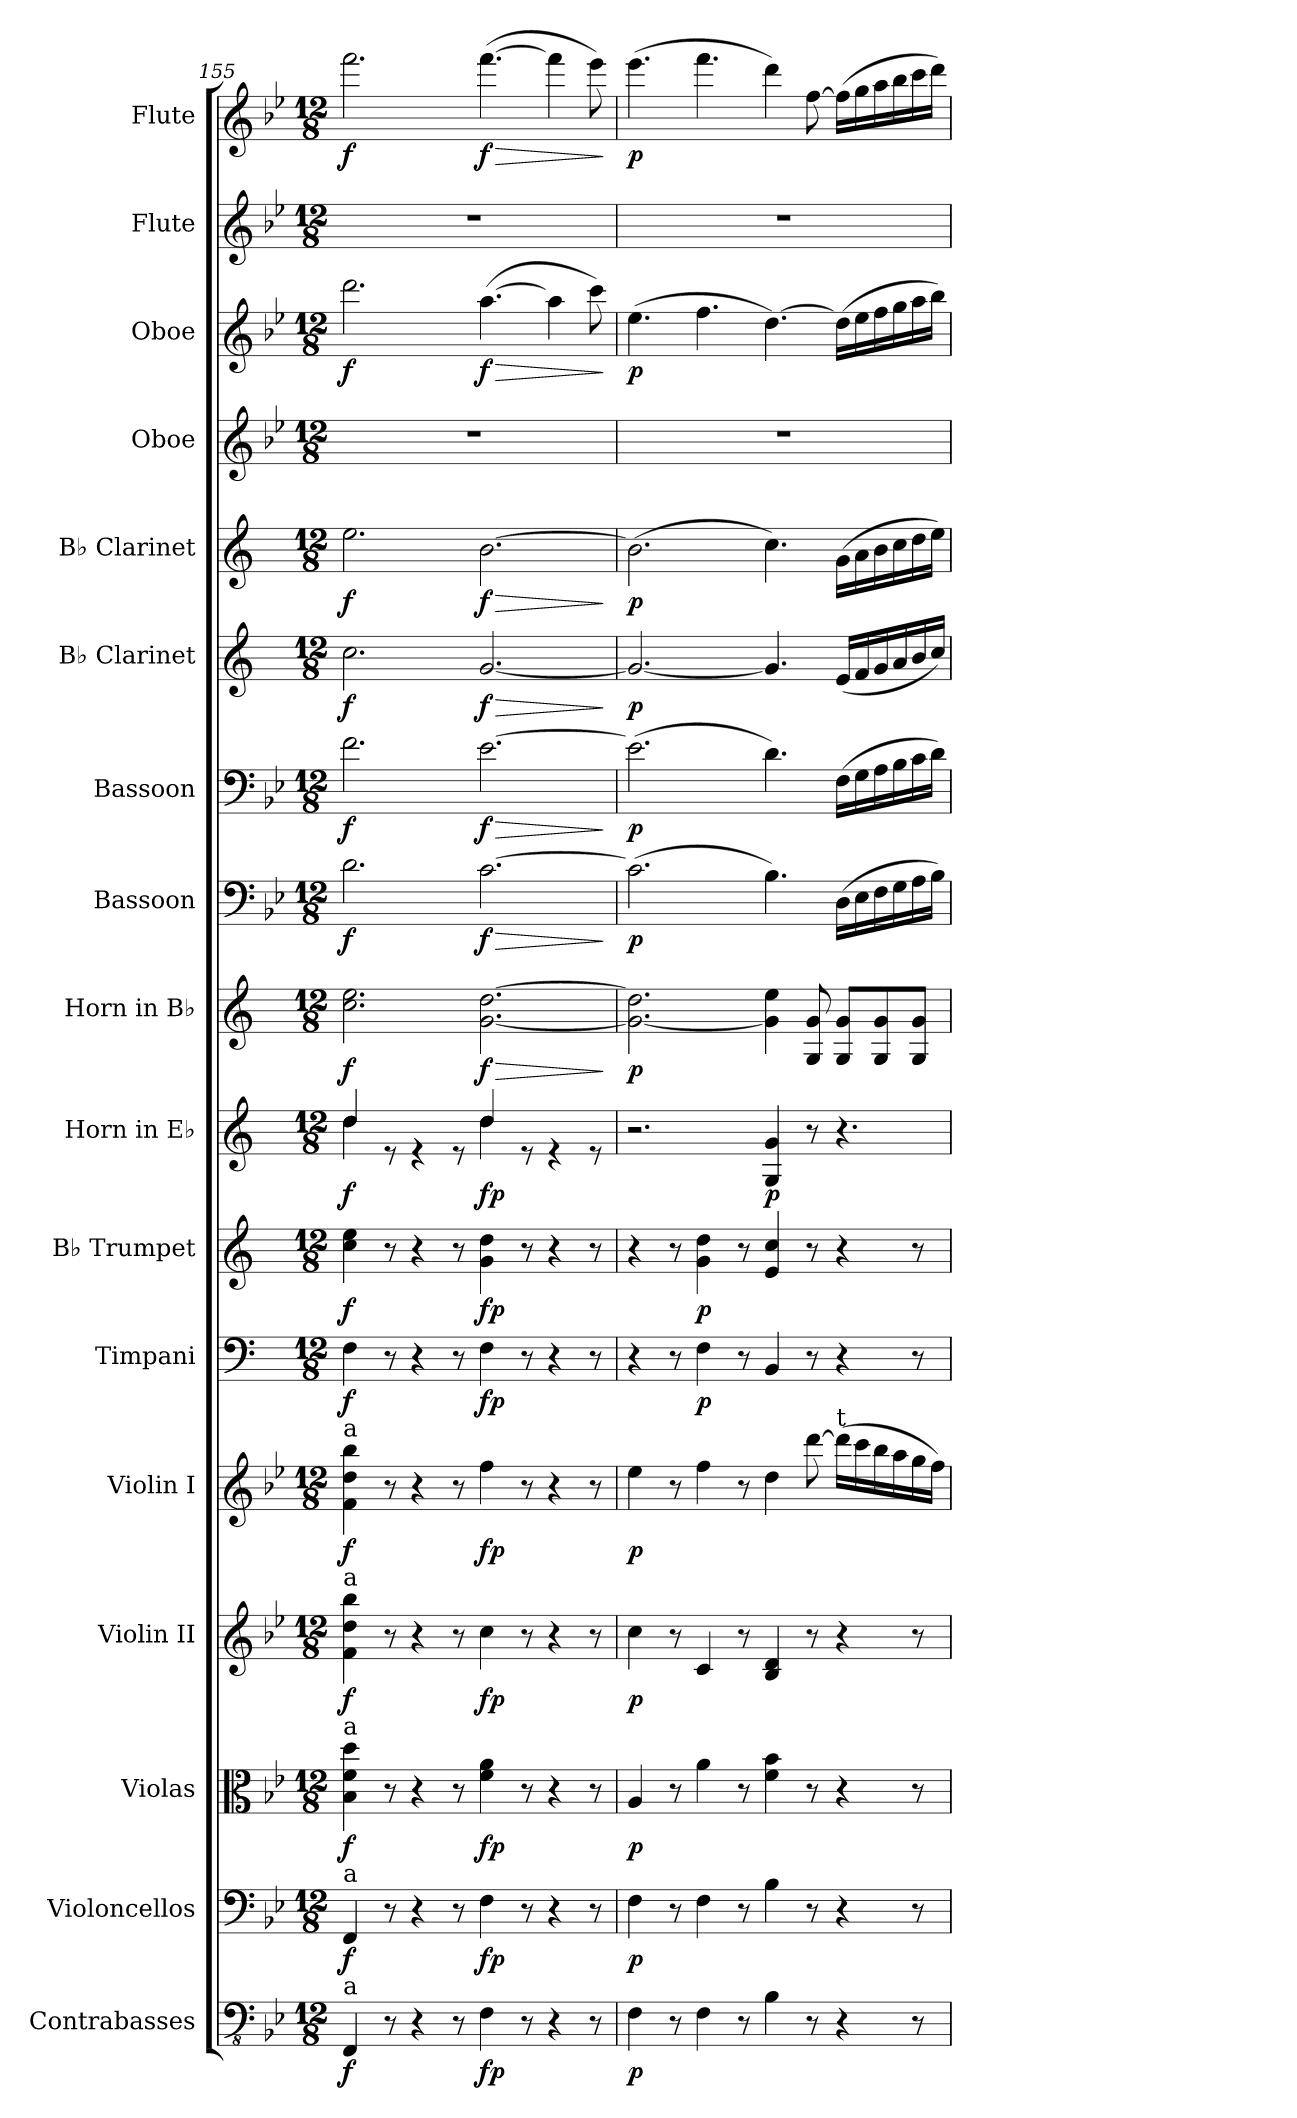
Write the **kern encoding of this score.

**kern	**dynam	**kern	**dynam	**kern	**dynam	**kern	**dynam	**kern	**dynam	**kern	**dynam	**kern	**dynam	**kern	**dynam	**kern	**dynam	**kern	**dynam	**kern	**dynam	**kern	**dynam	**kern	**dynam	**kern	**kern	**dynam	**kern	**kern	**dynam
*part17	*part17	*part16	*part16	*part15	*part15	*part14	*part14	*part13	*part13	*part12	*part12	*part11	*part11	*part10	*part10	*part9	*part9	*part8	*part8	*part7	*part7	*part6	*part6	*part5	*part5	*part4	*part3	*part3	*part2	*part1	*part1
*staff17	*staff17	*staff16	*staff16	*staff15	*staff15	*staff14	*staff14	*staff13	*staff13	*staff12	*staff12	*staff11	*staff11	*staff10	*staff10	*staff9	*staff9	*staff8	*staff8	*staff7	*staff7	*staff6	*staff6	*staff5	*staff5	*staff4	*staff3	*staff3	*staff2	*staff1	*staff1
*I"Contrabasses	*	*I"Violoncellos	*	*I"Violas	*	*I"Violin II	*	*I"Violin I	*	*I"Timpani	*	*I"B♭ Trumpet	*	*I"Horn in E♭	*	*I"Horn in B♭	*	*I"Bassoon	*	*I"Bassoon	*	*I"B♭ Clarinet	*	*I"B♭ Clarinet	*	*I"Oboe	*I"Oboe	*	*I"Flute	*I"Flute	*
*I'Cbs.	*	*I'Vcs.	*	*I'Vlas.	*	*I'Vln II.	*	*I'Vln I.	*	*I'Timp.	*	*I'B♭ Tpt.	*	*	*	*	*	*I'Bsn.	*	*I'Bsn.	*	*I'B♭ Cl.	*	*I'B♭ Cl.	*	*I'Ob.	*I'Ob.	*	*I'Fl.	*I'Fl.	*
*clefFv4	*	*clefF4	*	*clefC3	*	*clefG2	*	*clefG2	*	*clefF4	*	*clefG2	*	*clefG2	*	*clefG2	*	*clefF4	*	*clefF4	*	*clefG2	*	*clefG2	*	*clefG2	*clefG2	*	*clefG2	*clefG2	*
*	*	*	*	*	*	*	*	*	*	*	*	*ITrd1c2	*	*ITrd5c9	*	*ITrd1c2	*	*	*	*	*	*ITrd1c2	*	*ITrd1c2	*	*	*	*	*	*	*
*k[b-e-]	*	*k[b-e-]	*	*k[b-e-]	*	*k[b-e-]	*	*k[b-e-]	*	*k[]	*	*k[b-e-]	*	*k[b-e-a-]	*	*k[b-e-]	*	*k[b-e-]	*	*k[b-e-]	*	*k[b-e-]	*	*k[b-e-]	*	*k[b-e-]	*k[b-e-]	*	*k[b-e-]	*k[b-e-]	*
*M12/8	*	*M12/8	*	*M12/8	*	*M12/8	*	*M12/8	*	*M12/8	*	*M12/8	*	*M12/8	*	*M12/8	*	*M12/8	*	*M12/8	*	*M12/8	*	*M12/8	*	*M12/8	*M12/8	*	*M12/8	*M12/8	*
=155	=155	=155	=155	=155	=155	=155	=155	=155	=155	=155	=155	=155	=155	=155	=155	=155	=155	=155	=155	=155	=155	=155	=155	=155	=155	=155	=155	=155	=155	=155	=155
*	*	*	*	*	*	*	*	*	*	*	*	*	*	*^	*	*	*	*	*	*	*	*	*	*	*	*	*	*	*	*	*
!	!	!	!	!	!	!	!	!LO:TX:a:t=a	!	!	!	!	!	!	!	!	!	!	!	!	!	!	!	!	!	!	!	!	!	!	!	!
!	!	!	!	!	!	!LO:TX:a:t=a	!	!	!	!	!	!	!	!	!	!	!	!	!	!	!	!	!	!	!	!	!	!	!	!	!	!
!	!	!	!	!LO:TX:a:t=a	!	!	!	!	!	!	!	!	!	!	!	!	!	!	!	!	!	!	!	!	!	!	!	!	!	!	!	!
!	!	!LO:TX:a:t=a	!	!	!	!	!	!	!	!	!	!	!	!	!	!	!	!	!	!	!	!	!	!	!	!	!	!	!	!	!	!
!LO:TX:a:t=a	!	!	!	!	!	!	!	!	!	!	!	!	!	!	!	!	!	!	!	!	!	!	!	!	!	!	!	!	!	!	!	!
!	!LO:DY:b	!	!LO:DY:b	!	!LO:DY:b	!	!LO:DY:b	!	!LO:DY:b	!	!LO:DY:b	!	!LO:DY:b	!	!	!LO:DY:b	!	!LO:DY:b	!	!LO:DY:b	!	!LO:DY:b	!	!LO:DY:b	!	!LO:DY:b	!	!	!LO:DY:b	!	!	!LO:DY:b
4FFF/	f	4FF/	f	4B-\ 4f\ 4dd\	f	4f\ 4dd\ 4bb-\	f	4f\ 4dd\ 4bb-\	f	4F\	f	4b-\ 4dd\	f	4f/	4f\	f	2.b-\ 2.dd\	f	2.d\	f	2.f\	f	2.b-\	f	2.dd\	f	1.r	2.ddd\	f	1.r	2.fff\	f
8r	.	8r	.	8r	.	8r	.	8r	.	8r	.	8r	.	8re	2ryy	.	.	.	.	.	.	.	.	.	.	.	.	.	.	.	.	.
4r	.	4r	.	4r	.	4r	.	4r	.	4r	.	4r	.	4re	.	.	.	.	.	.	.	.	.	.	.	.	.	.	.	.	.	.
8r	.	8r	.	8r	.	8r	.	8r	.	8r	.	8r	.	8re	.	.	.	.	.	.	.	.	.	.	.	.	.	.	.	.	.	.
!	!LO:DY:b	!	!LO:DY:b	!	!LO:DY:b	!	!LO:DY:b	!	!LO:DY:b	!	!LO:DY:b	!	!LO:DY:b	!	!	!LO:DY:b	!	!LO:HP:b	!	!LO:HP:b	!	!LO:HP:b	!	!LO:HP:b	!	!LO:HP:b	!	!	!LO:HP:b	!	!	!LO:HP:b
!	!	!	!	!	!	!	!	!	!	!	!	!	!	!	!	!	!	!LO:DY:n=1:b	!	!LO:DY:n=1:b	!	!LO:DY:n=1:b	!	!LO:DY:n=1:b	!	!LO:DY:n=1:b	!	!	!LO:DY:n=1:b	!	!	!LO:DY:n=1:b
4FF\	fp	4F\	fp	4f\ 4a\	fp	4cc\	fp	4ff\	fp	4F\	fp	4f\ 4cc\	fp	4f/	4f\	fp	[2.f\ [2.cc\	> f	[2.c\	> f	[2.e-\	> f	[2.f/	> f	[2.a\	> f	.	([4.aa\	> f	.	([4.fff\	> f
8r	.	8r	.	8r	.	8r	.	8r	.	8r	.	8r	.	8re	2ryy	.	.	.	.	.	.	.	.	.	.	.	.	.	.	.	.	.
4r	.	4r	.	4r	.	4r	.	4r	.	4r	.	4r	.	4re	.	.	.	.	.	.	.	.	.	.	.	.	.	4aa\]	.	.	4fff\]	.
8r	.	8r	.	8r	.	8r	.	8r	.	8r	.	8r	.	8re	.	.	.	.	.	.	.	.	.	.	.	.	.	8ccc\)	.	.	8eee-\)	.
*	*	*	*	*	*	*	*	*	*	*	*	*	*	*v	*v	*	*	*	*	*	*	*	*	*	*	*	*	*	*	*	*	*
.	.	.	.	.	.	.	.	.	.	.	.	.	.	.	.	.	]	.	]	.	]	.	]	.	]	.	.	]	.	.	]
=156	=156	=156	=156	=156	=156	=156	=156	=156	=156	=156	=156	=156	=156	=156	=156	=156	=156	=156	=156	=156	=156	=156	=156	=156	=156	=156	=156	=156	=156	=156	=156
!	!LO:DY:b	!	!LO:DY:b	!	!LO:DY:b	!	!LO:DY:b	!	!LO:DY:b	!	!	!	!	!	!	!	!LO:DY:b	!	!LO:DY:b	!	!LO:DY:b	!	!LO:DY:b	!	!LO:DY:b	!	!	!LO:DY:b	!	!	!LO:DY:b
4FF\	p	4F\	p	4A/	p	4cc\	p	4ee-\	p	4r	.	4r	.	2.r	.	2.f\_ 2.cc\]	p	(2.c\]	p	(2.e-\]	p	2.f/_	p	(2.a\]	p	1.r	(4.ee-\	p	1.r	(4.eee-\	p
8r	.	8r	.	8r	.	8r	.	8r	.	8r	.	8r	.	.	.	.	.	.	.	.	.	.	.	.	.	.	.	.	.	.	.
!	!	!	!	!	!	!	!	!	!	!	!LO:DY:b	!	!LO:DY:b	!	!	!	!	!	!	!	!	!	!	!	!	!	!	!	!	!	!
4FF\	.	4F\	.	4a\	.	4c/	.	4ff\	.	4F\	p	4f\ 4cc\	p	.	.	.	.	.	.	.	.	.	.	.	.	.	4.ff\	.	.	4.fff\	.
8r	.	8r	.	8r	.	8r	.	8r	.	8r	.	8r	.	.	.	.	.	.	.	.	.	.	.	.	.	.	.	.	.	.	.
!	!	!	!	!	!	!	!	!	!	!	!	!	!	!	!LO:DY:b	!	!	!	!	!	!	!	!	!	!	!	!	!	!	!	!
4BB-\	.	4B-\	.	4f\ 4b-\	.	4B-/ 4d/	.	4dd\	.	4BB/	.	4d/ 4b-/	.	4BB-/ 4B-/	p	4f\] 4dd\	.	4.B-\)	.	4.d\)	.	4.f/]	.	4.b-\)	.	.	[4.dd\)	.	.	4ddd\)	.
8r	.	8r	.	8r	.	8r	.	[8ddd\	.	8r	.	8r	.	8r	.	8F/ 8f/	.	.	.	.	.	.	.	.	.	.	.	.	.	[8ff\	.
!	!	!	!	!	!	!	!	!LO:TX:a:t=t	!	!	!	!	!	!	!	!	!	!	!	!	!	!	!	!	!	!	!	!	!	!	!
4r	.	4r	.	4r	.	4r	.	(16ddd\LL]	.	4r	.	4r	.	4.r	.	8F/ 8f/L	.	(16D\LL	.	(16F\LL	.	(16d/LL	.	(16f\LL	.	.	(16dd\LL]	.	.	(16ff\LL]	.
.	.	.	.	.	.	.	.	16ccc\	.	.	.	.	.	.	.	.	.	16E-\	.	16G\	.	16e-/	.	16g\	.	.	16ee-\	.	.	16gg\	.
.	.	.	.	.	.	.	.	16bb-\	.	.	.	.	.	.	.	8F/ 8f/	.	16F\	.	16A\	.	16f/	.	16a\	.	.	16ff\	.	.	16aa\	.
*	*	*	*	*	*	*	*	*	*	*	*	*	*	*	*	*	*	*	*	*	*	*	*	*	*	*	*	*	*	*MM40	*
.	.	.	.	.	.	.	.	16aa\	.	.	.	.	.	.	.	.	.	16G\	.	16B-\	.	16g/	.	16b-\	.	.	16gg\	.	.	16bb-\	.
8r	.	8r	.	8r	.	8r	.	16gg\	.	8r	.	8r	.	.	.	8F/ 8f/J	.	16A\	.	16c\	.	16a/	.	16cc\	.	.	16aa\	.	.	16ccc\	.
.	.	.	.	.	.	.	.	16ff\JJ)	.	.	.	.	.	.	.	.	.	16B-\JJ)	.	16d\JJ)	.	16b-/JJ)	.	16dd\JJ)	.	.	16bb-\JJ)	.	.	16ddd\JJ)	.
=	=	=	=	=	=	=	=	=	=	=	=	=	=	=	=	=	=	=	=	=	=	=	=	=	=	=	=	=	=	=	=
*-	*-	*-	*-	*-	*-	*-	*-	*-	*-	*-	*-	*-	*-	*-	*-	*-	*-	*-	*-	*-	*-	*-	*-	*-	*-	*-	*-	*-	*-	*-	*-
